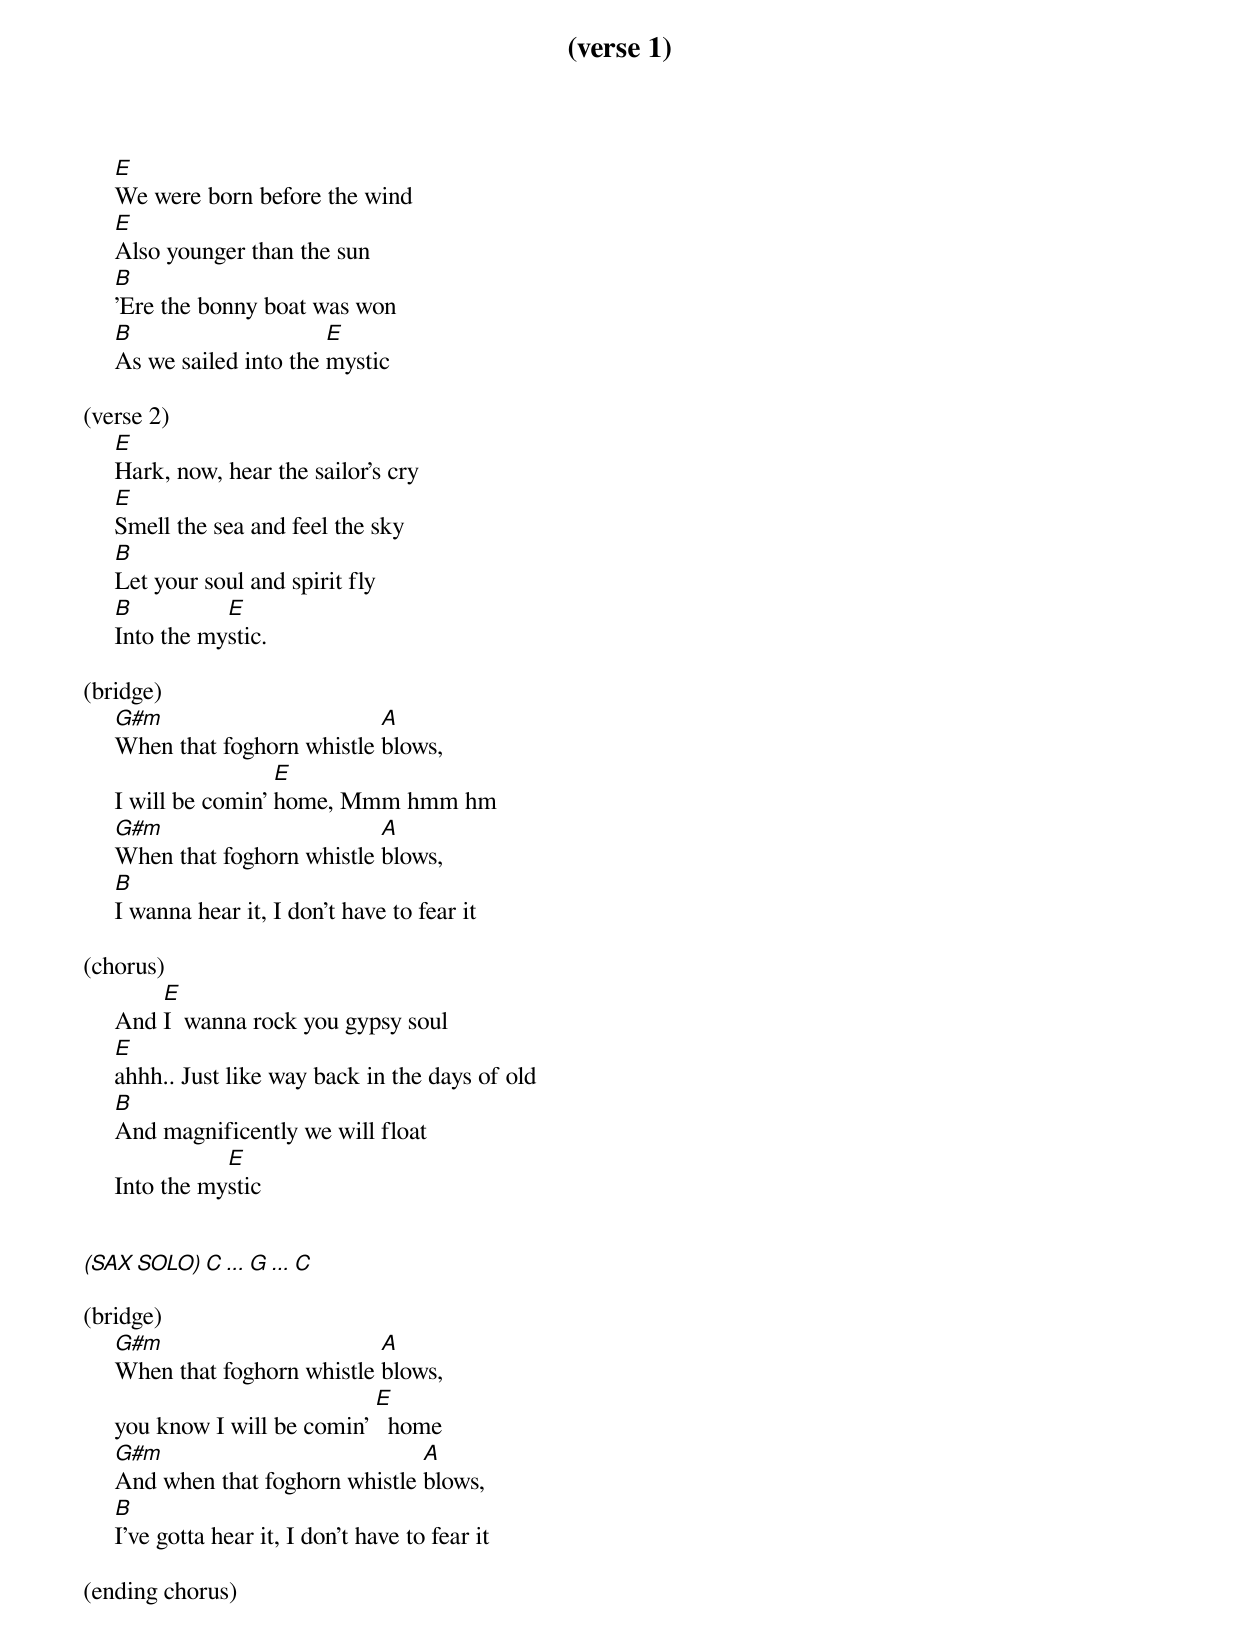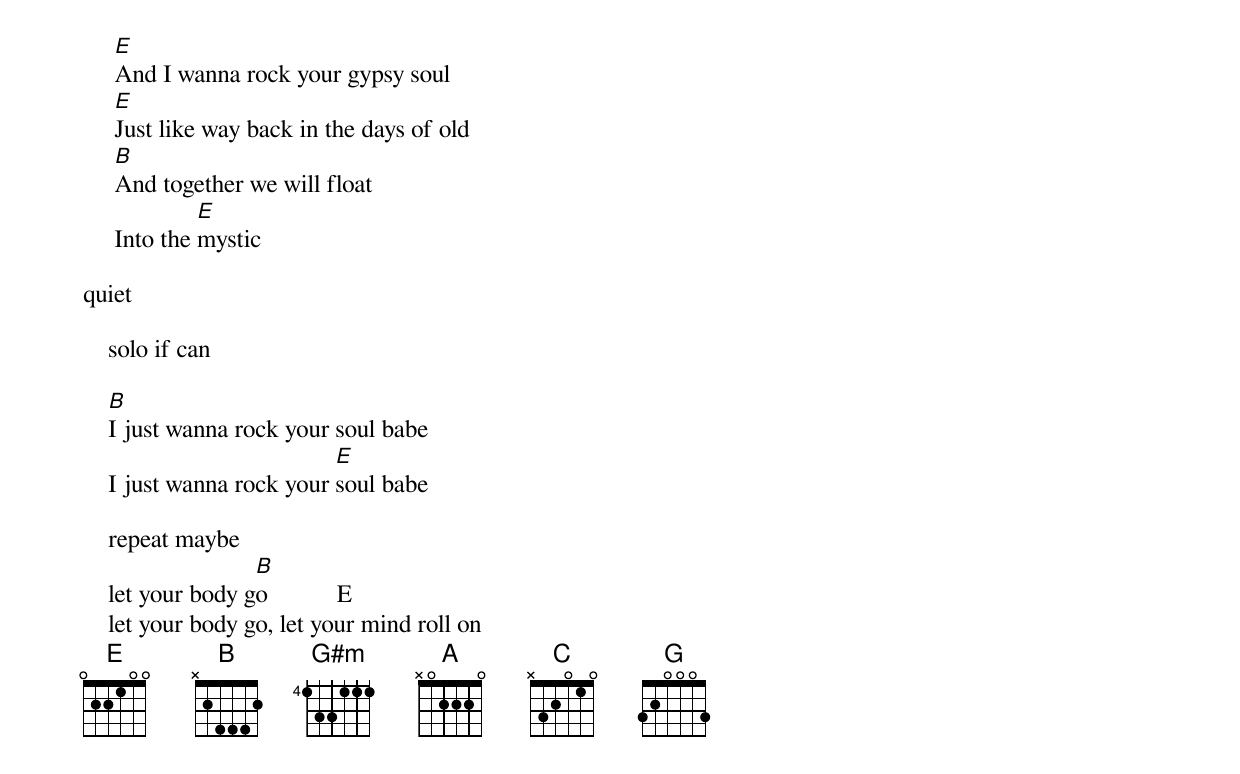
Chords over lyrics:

(verse 1)
     E
     We were born before the wind
     E
     Also younger than the sun
     B
     'Ere the bonny boat was won
     B                     E
     As we sailed into the mystic

(verse 2)
     E
     Hark, now, hear the sailor's cry
     E
     Smell the sea and feel the sky
     B
     Let your soul and spirit fly
     B          E
     Into the mystic.

(bridge)
     G#m                       A
     When that foghorn whistle blows,
                      E
     I will be comin' home, Mmm hmm hm
     G#m                       A
     When that foghorn whistle blows,
     B
     I wanna hear it, I don't have to fear it

(chorus)
         E
     And I  wanna rock you gypsy soul
     E
     ahhh.. Just like way back in the days of old
     B
     And magnificently we will float
                E
     Into the mystic


(SAX SOLO)   C ...  G ...  C

(bridge)
     G#m                       A
     When that foghorn whistle blows,
                               E
     you know I will be comin'   home
     G#m                           A
     And when that foghorn whistle blows,
     B
     I've gotta hear it, I don't have to fear it

(ending chorus)
     E
     And I wanna rock your gypsy soul
     E
     Just like way back in the days of old
     B
     And together we will float
              E
     Into the mystic

quiet

    solo if can

    B
    I just wanna rock your soul babe
                           E
    I just wanna rock your soul babe

    repeat maybe
                   B
    let your body go           E
    let your body go, let your mind roll on
